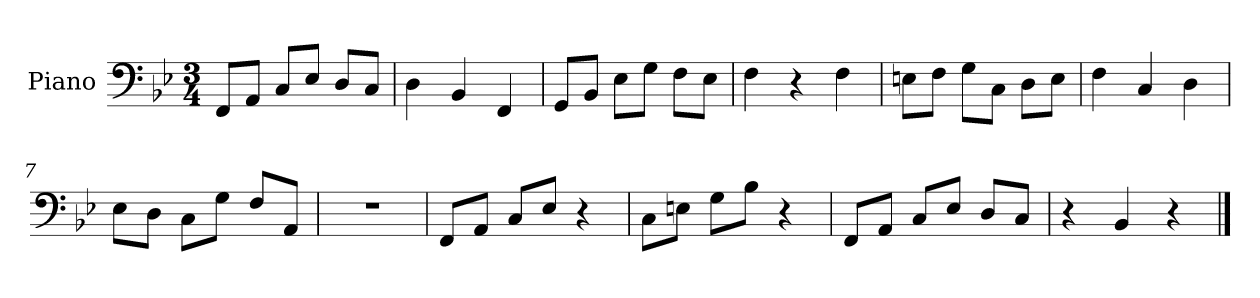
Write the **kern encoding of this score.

**kern
*part1
*staff1
*I"Piano
*I'Pno.
*clefF4
*k[b-e-]
*M3/4
*MM120
=1
8FF/L
8AA/J
8C/L
8E-/J
8D/L
8C/J
=2
4D\
4BB-/
4FF/
=3
8GG/L
8BB-/J
8E-\L
8G\J
8F\L
8E-\J
=4
4F\
4r
4F\
=5
8En\L
8F\J
8G\L
8C\J
8D\L
8E\J
=6
4F\
4C/
4D\
=7
8E-\L
8D\J
8C\L
8G\J
8F/L
8AA/J
=8
2.r
=9
8FF/L
8AA/J
8C/L
8E-/J
4r
!!LO:LB:g=z
=10
8C\L
8En\J
8G\L
8B-\J
4r
=11
8FF/L
8AA/J
8C/L
8E-/J
8D/L
8C/J
=12
4r
4BB-/
4r
==
*-
